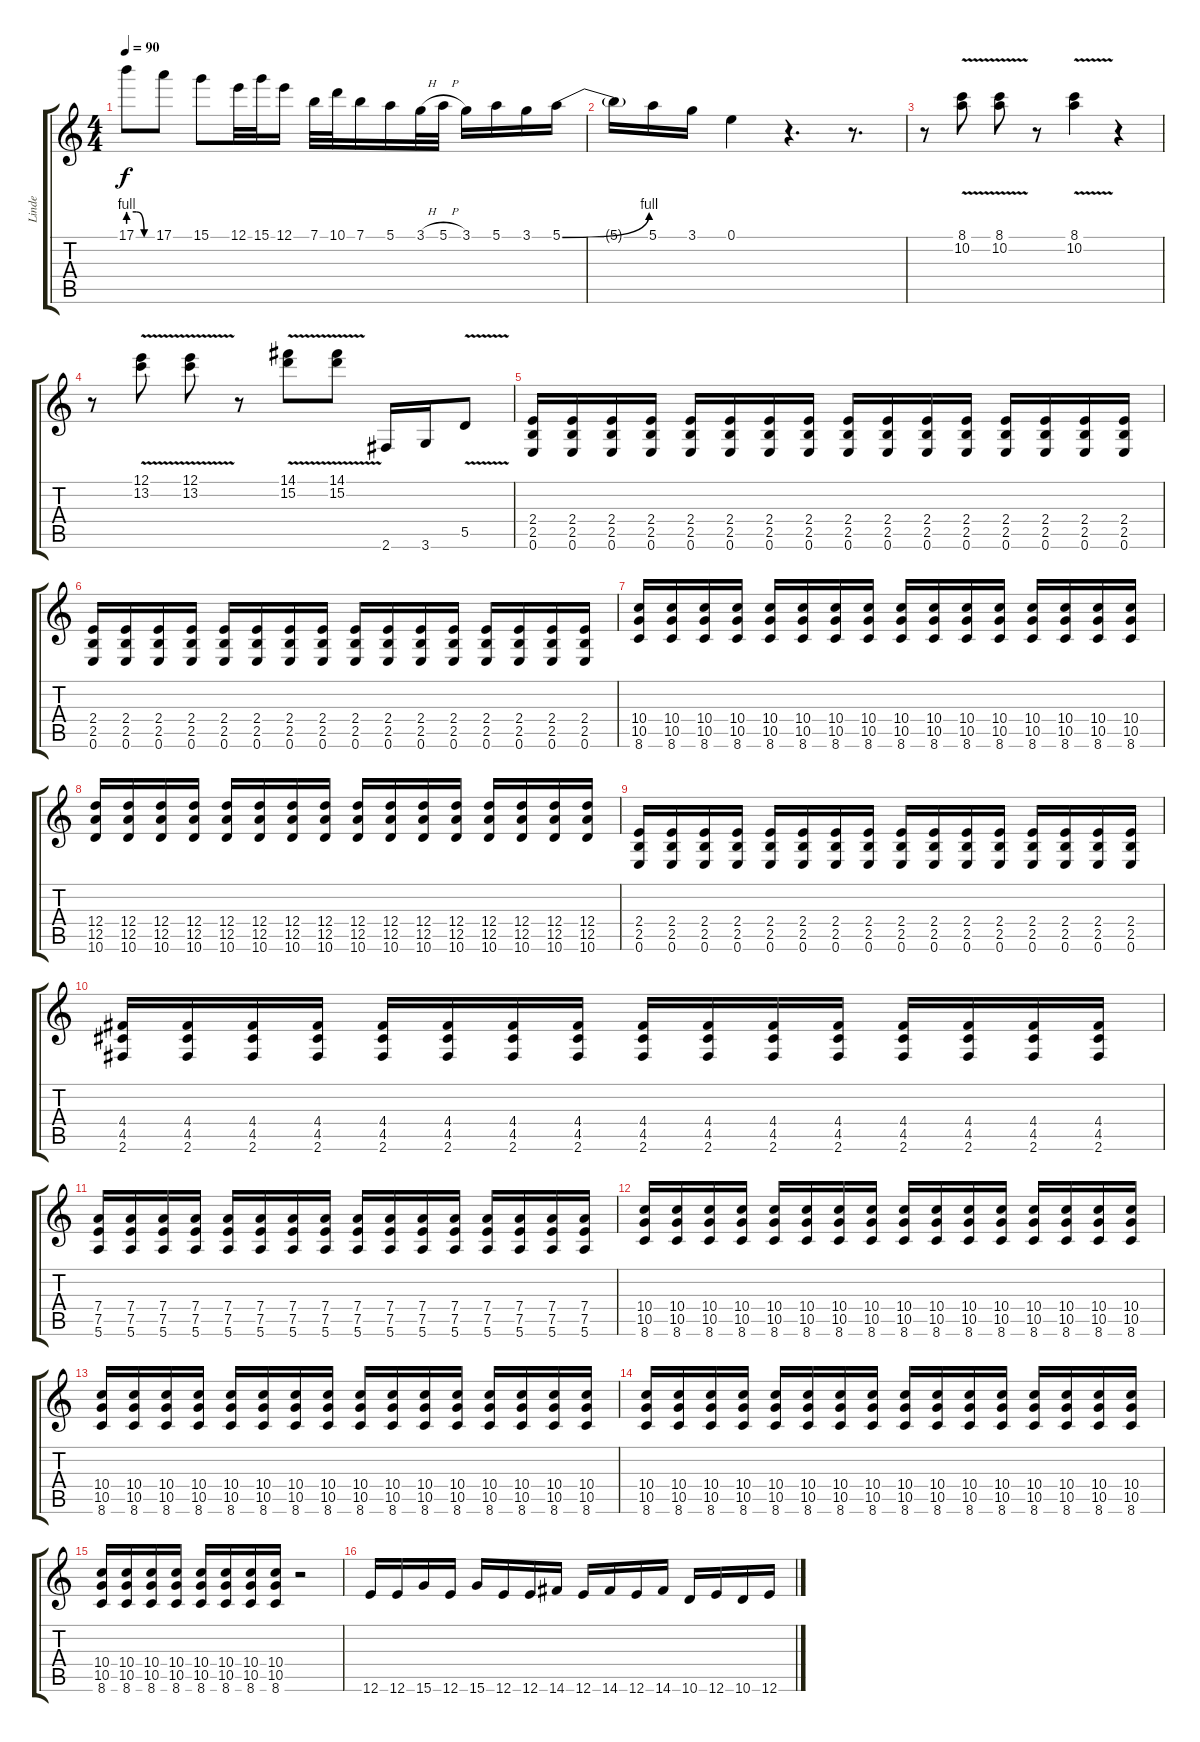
\track ("Linde" "Linde") {instrument distortionguitar}
\staff {score tabs}
\tuning (E4 B3 G3 D3 A2 E2) {hide}
\ts (4 4)
\tempo 90
\clef g2
\ks c
17.1{be (custom 0 4 20 4 40 0 60 0)}.8{dy f} 17.1.8 15.1.8 12.1.32 15.1.32 12.1.16 7.1.32 10.1.32 7.1.16 5.1.16 3.1{h}.32 5.1{h}.32 3.1.16 5.1.16 3.1.16 5.1{be (bend 0 0 60 4)}.16 |
5.1{t}.16 5.1.16 3.1.16 0.1.4 r.4{d} r.8{d} |
r.8 (8.1{v} 10.2).8 (8.1{v} 10.2).8 r.8 (8.1{v} 10.2).4 r.4 |
r.8 (12.1{v} 13.2).8 (12.1{v} 13.2).8 r.8 (14.1{v} 15.2).8 (14.1{v} 15.2).8 2.6.16 3.6.16 5.5{v}.8 |
(2.4 2.5 0.6).16 (2.4 2.5 0.6).16 (2.4 2.5 0.6).16 (2.4 2.5 0.6).16 (2.4 2.5 0.6).16 (2.4 2.5 0.6).16 (2.4 2.5 0.6).16 (2.4 2.5 0.6).16 (2.4 2.5 0.6).16 (2.4 2.5 0.6).16 (2.4 2.5 0.6).16 (2.4 2.5 0.6).16 (2.4 2.5 0.6).16 (2.4 2.5 0.6).16 (2.4 2.5 0.6).16 (2.4 2.5 0.6).16 |
(2.4 2.5 0.6).16 (2.4 2.5 0.6).16 (2.4 2.5 0.6).16 (2.4 2.5 0.6).16 (2.4 2.5 0.6).16 (2.4 2.5 0.6).16 (2.4 2.5 0.6).16 (2.4 2.5 0.6).16 (2.4 2.5 0.6).16 (2.4 2.5 0.6).16 (2.4 2.5 0.6).16 (2.4 2.5 0.6).16 (2.4 2.5 0.6).16 (2.4 2.5 0.6).16 (2.4 2.5 0.6).16 (2.4 2.5 0.6).16 |
(10.4 10.5 8.6).16 (10.4 10.5 8.6).16 (10.4 10.5 8.6).16 (10.4 10.5 8.6).16 (10.4 10.5 8.6).16 (10.4 10.5 8.6).16 (10.4 10.5 8.6).16 (10.4 10.5 8.6).16 (10.4 10.5 8.6).16 (10.4 10.5 8.6).16 (10.4 10.5 8.6).16 (10.4 10.5 8.6).16 (10.4 10.5 8.6).16 (10.4 10.5 8.6).16 (10.4 10.5 8.6).16 (10.4 10.5 8.6).16 |
(12.4 12.5 10.6).16 (12.4 12.5 10.6).16 (12.4 12.5 10.6).16 (12.4 12.5 10.6).16 (12.4 12.5 10.6).16 (12.4 12.5 10.6).16 (12.4 12.5 10.6).16 (12.4 12.5 10.6).16 (12.4 12.5 10.6).16 (12.4 12.5 10.6).16 (12.4 12.5 10.6).16 (12.4 12.5 10.6).16 (12.4 12.5 10.6).16 (12.4 12.5 10.6).16 (12.4 12.5 10.6).16 (12.4 12.5 10.6).16 |
(2.4 2.5 0.6).16 (2.4 2.5 0.6).16 (2.4 2.5 0.6).16 (2.4 2.5 0.6).16 (2.4 2.5 0.6).16 (2.4 2.5 0.6).16 (2.4 2.5 0.6).16 (2.4 2.5 0.6).16 (2.4 2.5 0.6).16 (2.4 2.5 0.6).16 (2.4 2.5 0.6).16 (2.4 2.5 0.6).16 (2.4 2.5 0.6).16 (2.4 2.5 0.6).16 (2.4 2.5 0.6).16 (2.4 2.5 0.6).16 |
(4.4 4.5 2.6).16 (4.4 4.5 2.6).16 (4.4 4.5 2.6).16 (4.4 4.5 2.6).16 (4.4 4.5 2.6).16 (4.4 4.5 2.6).16 (4.4 4.5 2.6).16 (4.4 4.5 2.6).16 (4.4 4.5 2.6).16 (4.4 4.5 2.6).16 (4.4 4.5 2.6).16 (4.4 4.5 2.6).16 (4.4 4.5 2.6).16 (4.4 4.5 2.6).16 (4.4 4.5 2.6).16 (4.4 4.5 2.6).16 |
(7.4 7.5 5.6).16 (7.4 7.5 5.6).16 (7.4 7.5 5.6).16 (7.4 7.5 5.6).16 (7.4 7.5 5.6).16 (7.4 7.5 5.6).16 (7.4 7.5 5.6).16 (7.4 7.5 5.6).16 (7.4 7.5 5.6).16 (7.4 7.5 5.6).16 (7.4 7.5 5.6).16 (7.4 7.5 5.6).16 (7.4 7.5 5.6).16 (7.4 7.5 5.6).16 (7.4 7.5 5.6).16 (7.4 7.5 5.6).16 |
(10.4 10.5 8.6).16 (10.4 10.5 8.6).16 (10.4 10.5 8.6).16 (10.4 10.5 8.6).16 (10.4 10.5 8.6).16 (10.4 10.5 8.6).16 (10.4 10.5 8.6).16 (10.4 10.5 8.6).16 (10.4 10.5 8.6).16 (10.4 10.5 8.6).16 (10.4 10.5 8.6).16 (10.4 10.5 8.6).16 (10.4 10.5 8.6).16 (10.4 10.5 8.6).16 (10.4 10.5 8.6).16 (10.4 10.5 8.6).16 |
(10.4 10.5 8.6).16 (10.4 10.5 8.6).16 (10.4 10.5 8.6).16 (10.4 10.5 8.6).16 (10.4 10.5 8.6).16 (10.4 10.5 8.6).16 (10.4 10.5 8.6).16 (10.4 10.5 8.6).16 (10.4 10.5 8.6).16 (10.4 10.5 8.6).16 (10.4 10.5 8.6).16 (10.4 10.5 8.6).16 (10.4 10.5 8.6).16 (10.4 10.5 8.6).16 (10.4 10.5 8.6).16 (10.4 10.5 8.6).16 |
(10.4 10.5 8.6).16 (10.4 10.5 8.6).16 (10.4 10.5 8.6).16 (10.4 10.5 8.6).16 (10.4 10.5 8.6).16 (10.4 10.5 8.6).16 (10.4 10.5 8.6).16 (10.4 10.5 8.6).16 (10.4 10.5 8.6).16 (10.4 10.5 8.6).16 (10.4 10.5 8.6).16 (10.4 10.5 8.6).16 (10.4 10.5 8.6).16 (10.4 10.5 8.6).16 (10.4 10.5 8.6).16 (10.4 10.5 8.6).16 |
(10.4 10.5 8.6).16 (10.4 10.5 8.6).16 (10.4 10.5 8.6).16 (10.4 10.5 8.6).16 (10.4 10.5 8.6).16 (10.4 10.5 8.6).16 (10.4 10.5 8.6).16 (10.4 10.5 8.6).16 r.2 |
12.6.16 12.6.16 15.6.16 12.6.16 15.6.16 12.6.16 12.6.16 14.6.16 12.6.16 14.6.16 12.6.16 14.6.16 10.6.16 12.6.16 10.6.16 12.6.16
